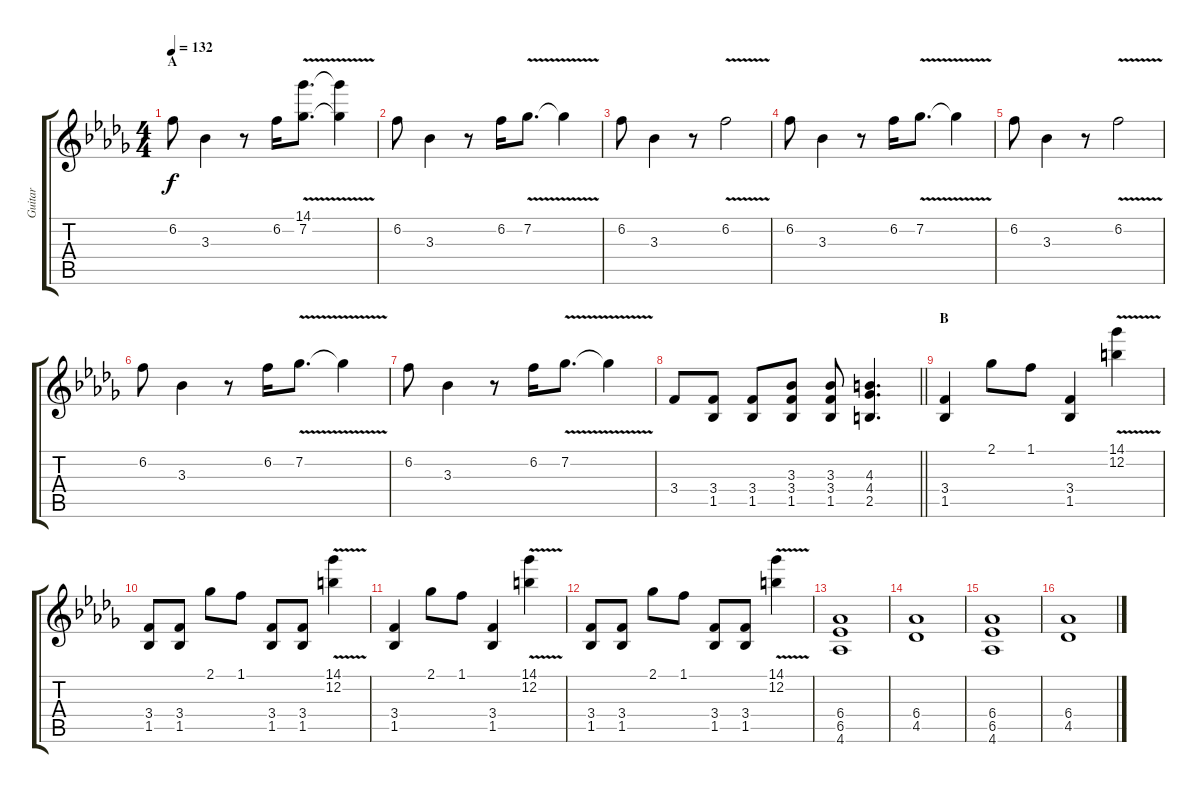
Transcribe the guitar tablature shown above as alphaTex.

\track ("Guitar" "Guitar") {instrument distortionguitar}
\staff {score tabs}
\tuning (E4 B3 G3 D3 A2 E2) {hide}
\ts (4 4)
\section ("" "A")
\tempo 132
\clef g2
\ks db
6.2.8{dy f} 3.3.4 r.8 6.2.16 (14.1{v} 7.2).8{d} (14.1{t} 7.2{t}).4 |
6.2.8 3.3.4 r.8 6.2.16 7.2{v}.8{d} 7.2{t}.4 |
6.2.8 3.3.4 r.8 6.2{v}.2 |
6.2.8 3.3.4 r.8 6.2.16 7.2{v}.8{d} 7.2{t}.4 |
6.2.8 3.3.4 r.8 6.2{v}.2 |
6.2.8 3.3.4 r.8 6.2.16 7.2{v}.8{d} 7.2{t}.4 |
6.2.8 3.3.4 r.8 6.2.16 7.2{v}.8{d} 7.2{t}.4 |
\barLineRight lightlight
3.4.8 (3.4 1.5).8 (3.4 1.5).8 (3.3 3.4 1.5).8 (3.3 3.4 1.5).8 (4.3 4.4 2.5).4{d} |
\section ("" "B")
(3.4 1.5).4 2.1.8 1.1.8 (3.4 1.5).4 (14.1 12.2{v}).4 |
(3.4 1.5).8 (3.4 1.5).8 2.1.8 1.1.8 (3.4 1.5).8 (3.4 1.5).8 (14.1 12.2{v}).4 |
(3.4 1.5).4 2.1.8 1.1.8 (3.4 1.5).4 (14.1 12.2{v}).4 |
(3.4 1.5).8 (3.4 1.5).8 2.1.8 1.1.8 (3.4 1.5).8 (3.4 1.5).8 (14.1 12.2{v}).4 |
(6.4 6.5 4.6).1 |
(6.4 4.5).1 |
(6.4 6.5 4.6).1 |
(6.4 4.5).1
